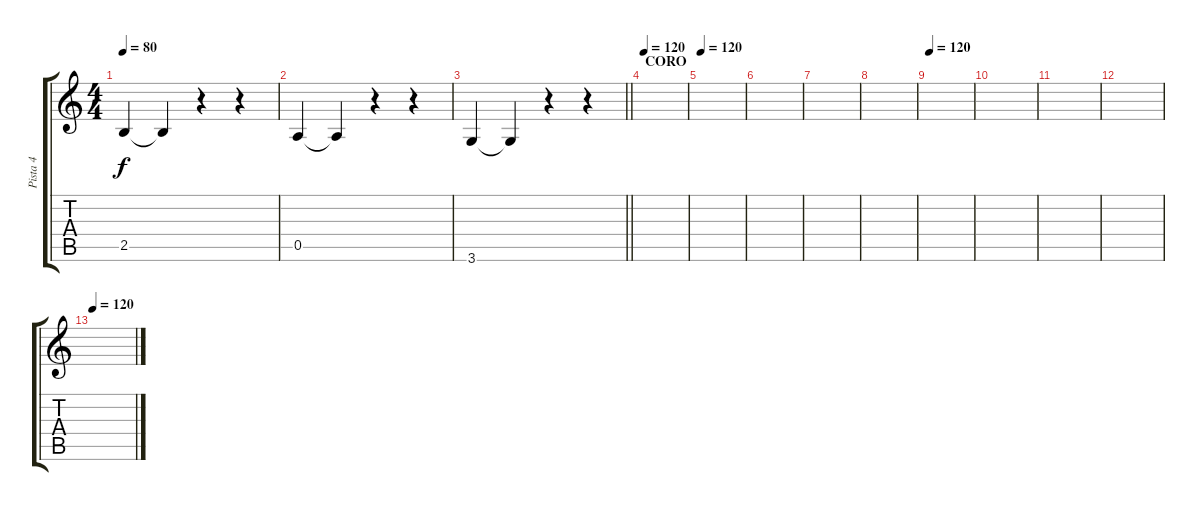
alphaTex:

\track ("Pista 4" "Pista 4") {instrument acousticguitarsteel}
\staff {score tabs}
\tuning (E4 B3 G3 D3 A2 E2) {hide}
\ts (4 4)
\tempo 80
\clef g2
\ks c
2.5.4{dy f} 2.5{t}.4 r.4 r.4 |
0.5.4 0.5{t}.4 r.4 r.4 |
\barLineRight lightlight
3.6.4 3.6{t}.4 r.4 r.4 |
\section ("" "CORO")
\tempo 120
|
\tempo 120
|
|
|
|
\tempo 120
|
|
|
|
\tempo 120
